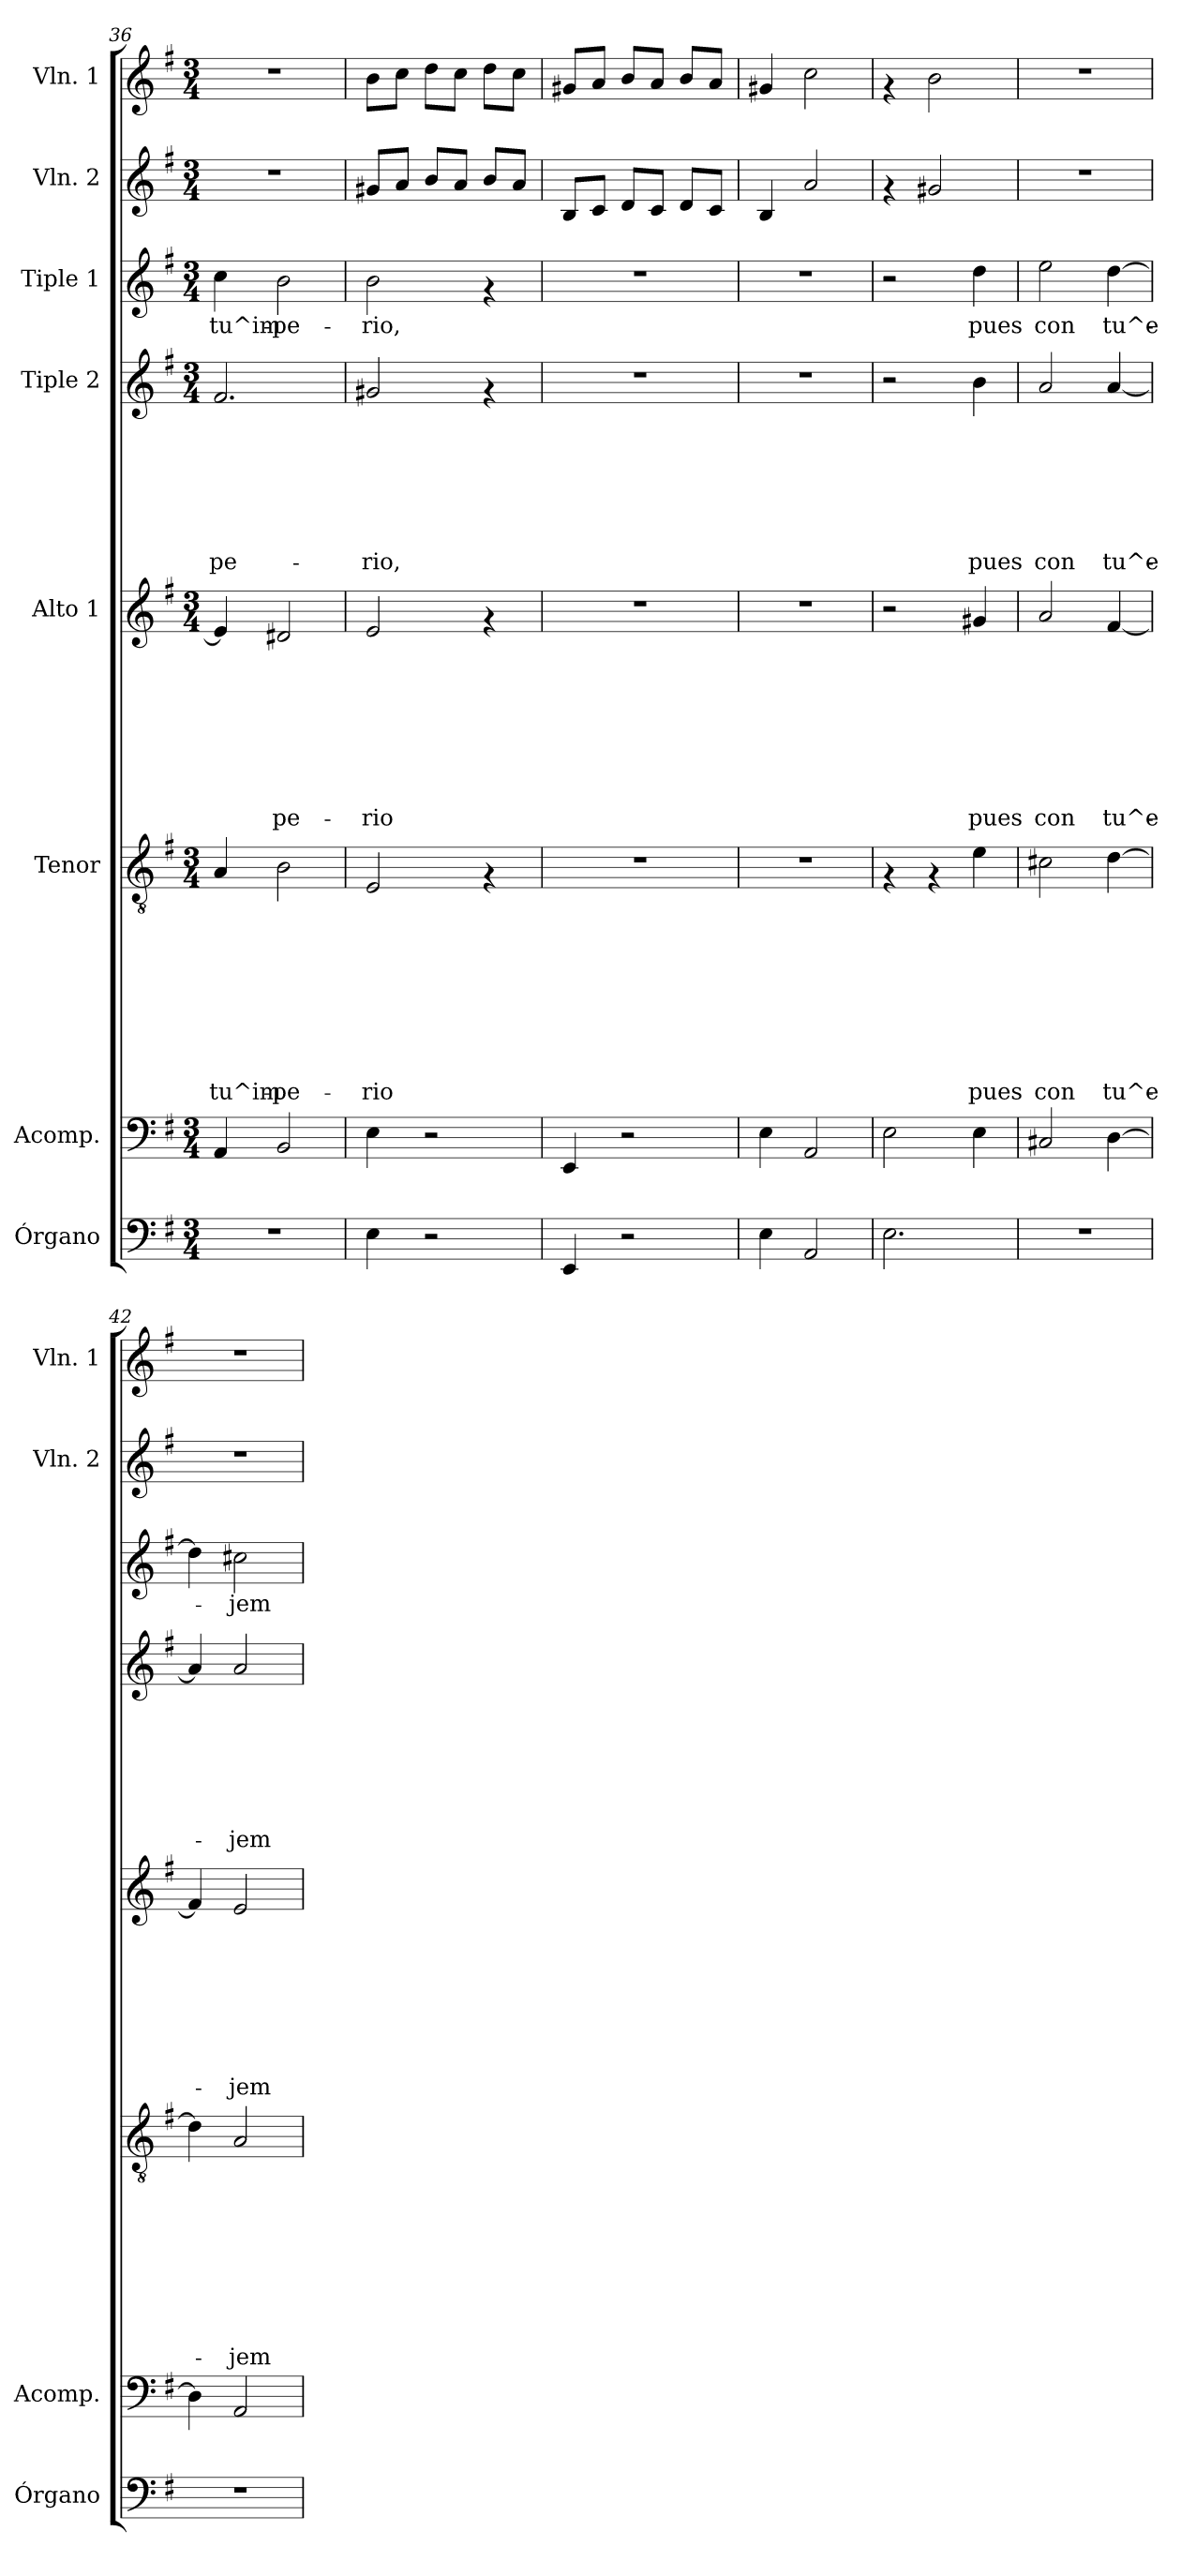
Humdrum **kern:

**kern	**kern	**kern	**text	**text	**text	**text	**text	**text	**text	**text	**text	**kern	**text	**text	**text	**text	**text	**text	**text	**text	**kern	**text	**text	**text	**text	**text	**text	**text	**kern	**text	**kern	**kern
*part8	*part7	*part6	*part6	*part6	*part6	*part6	*part6	*part6	*part6	*part6	*part6	*part5	*part5	*part5	*part5	*part5	*part5	*part5	*part5	*part5	*part4	*part4	*part4	*part4	*part4	*part4	*part4	*part4	*part3	*part3	*part2	*part1
*staff8	*staff7	*staff6	*staff6	*staff6	*staff6	*staff6	*staff6	*staff6	*staff6	*staff6	*staff6	*staff5	*staff5	*staff5	*staff5	*staff5	*staff5	*staff5	*staff5	*staff5	*staff4	*staff4	*staff4	*staff4	*staff4	*staff4	*staff4	*staff4	*staff3	*staff3	*staff2	*staff1
*I"Órgano	*I"Acomp.	*I"Tenor	*	*	*	*	*	*	*	*	*	*I"Alto 1	*	*	*	*	*	*	*	*	*I"Tiple 2	*	*	*	*	*	*	*	*I"Tiple 1	*	*I"Vln. 2	*I"Vln. 1
*I'Órgano	*I'Acomp.	*	*	*	*	*	*	*	*	*	*	*	*	*	*	*	*	*	*	*	*	*	*	*	*	*	*	*	*	*	*I'Vln. 2	*I'Vln. 1
*clefF4	*clefF4	*clefGv2	*	*	*	*	*	*	*	*	*	*clefG2	*	*	*	*	*	*	*	*	*clefG2	*	*	*	*	*	*	*	*clefG2	*	*clefG2	*clefG2
*k[f#]	*k[f#]	*k[f#]	*	*	*	*	*	*	*	*	*	*k[f#]	*	*	*	*	*	*	*	*	*k[f#]	*	*	*	*	*	*	*	*k[f#]	*	*k[f#]	*k[f#]
*G:	*G:	*G:	*	*	*	*	*	*	*	*	*	*G:	*	*	*	*	*	*	*	*	*G:	*	*	*	*	*	*	*	*G:	*	*G:	*G:
*M3/4	*M3/4	*M3/4	*	*	*	*	*	*	*	*	*	*M3/4	*	*	*	*	*	*	*	*	*M3/4	*	*	*	*	*	*	*	*M3/4	*	*M3/4	*M3/4
=36	=36	=36	=36	=36	=36	=36	=36	=36	=36	=36	=36	=36	=36	=36	=36	=36	=36	=36	=36	=36	=36	=36	=36	=36	=36	=36	=36	=36	=36	=36	=36	=36
!	!	!	!	!	!	!	!	!	!	!	!LO:LY:b	!	!	!	!	!	!	!	!	!	!	!	!	!	!	!	!	!LO:LY:b	!	!LO:LY:b	!	!
2.r	4AA/	4A/	.	.	.	.	.	.	.	.	tu^im-	4e/]	.	.	.	.	.	.	.	.	2.f#/	.	.	.	.	.	.	-pe-	4cc\	tu^im-	2.r	2.r
!	!	!	!	!	!	!	!	!	!	!	!LO:LY:b	!	!	!	!	!	!	!	!	!LO:LY:b	!	!	!	!	!	!	!	!	!	!LO:LY:b	!	!
.	2BB/	2B\	.	.	.	.	.	.	.	.	-pe-	2d#X/	.	.	.	.	.	.	.	-pe-	.	.	.	.	.	.	.	.	2b\	-pe-	.	.
=37	=37	=37	=37	=37	=37	=37	=37	=37	=37	=37	=37	=37	=37	=37	=37	=37	=37	=37	=37	=37	=37	=37	=37	=37	=37	=37	=37	=37	=37	=37	=37	=37
!	!	!	!	!	!	!	!	!	!	!	!LO:LY:b	!	!	!	!	!	!	!	!	!LO:LY:b	!	!	!	!	!	!	!	!LO:LY:b	!	!LO:LY:b	!	!
4E\	4E\	2E/	.	.	.	.	.	.	.	.	-rio	2e/	.	.	.	.	.	.	.	-rio	2g#X/	.	.	.	.	.	.	-rio,	2b\	-rio,	8g#X/L	8b\L
.	.	.	.	.	.	.	.	.	.	.	.	.	.	.	.	.	.	.	.	.	.	.	.	.	.	.	.	.	.	.	8a/J	8cc\J
2r	2r	.	.	.	.	.	.	.	.	.	.	.	.	.	.	.	.	.	.	.	.	.	.	.	.	.	.	.	.	.	8b/L	8dd\L
.	.	.	.	.	.	.	.	.	.	.	.	.	.	.	.	.	.	.	.	.	.	.	.	.	.	.	.	.	.	.	8a/J	8cc\J
.	.	4rF	.	.	.	.	.	.	.	.	.	4rf	.	.	.	.	.	.	.	.	4rf	.	.	.	.	.	.	.	4rf	.	8b/L	8dd\L
.	.	.	.	.	.	.	.	.	.	.	.	.	.	.	.	.	.	.	.	.	.	.	.	.	.	.	.	.	.	.	8a/J	8cc\J
=38	=38	=38	=38	=38	=38	=38	=38	=38	=38	=38	=38	=38	=38	=38	=38	=38	=38	=38	=38	=38	=38	=38	=38	=38	=38	=38	=38	=38	=38	=38	=38	=38
4EE/	4EE/	2.r	.	.	.	.	.	.	.	.	.	2.r	.	.	.	.	.	.	.	.	2.r	.	.	.	.	.	.	.	2.r	.	8B/L	8g#X/L
.	.	.	.	.	.	.	.	.	.	.	.	.	.	.	.	.	.	.	.	.	.	.	.	.	.	.	.	.	.	.	8c/J	8a/J
2r	2r	.	.	.	.	.	.	.	.	.	.	.	.	.	.	.	.	.	.	.	.	.	.	.	.	.	.	.	.	.	8d/L	8b/L
.	.	.	.	.	.	.	.	.	.	.	.	.	.	.	.	.	.	.	.	.	.	.	.	.	.	.	.	.	.	.	8c/J	8a/J
.	.	.	.	.	.	.	.	.	.	.	.	.	.	.	.	.	.	.	.	.	.	.	.	.	.	.	.	.	.	.	8d/L	8b/L
.	.	.	.	.	.	.	.	.	.	.	.	.	.	.	.	.	.	.	.	.	.	.	.	.	.	.	.	.	.	.	8c/J	8a/J
!!LO:LB:g=z
=39	=39	=39	=39	=39	=39	=39	=39	=39	=39	=39	=39	=39	=39	=39	=39	=39	=39	=39	=39	=39	=39	=39	=39	=39	=39	=39	=39	=39	=39	=39	=39	=39
4E\	4E\	2.r	.	.	.	.	.	.	.	.	.	2.r	.	.	.	.	.	.	.	.	2.r	.	.	.	.	.	.	.	2.r	.	4B/	4g#X/
2AA/	2AA/	.	.	.	.	.	.	.	.	.	.	.	.	.	.	.	.	.	.	.	.	.	.	.	.	.	.	.	.	.	2a/	2cc\
=40	=40	=40	=40	=40	=40	=40	=40	=40	=40	=40	=40	=40	=40	=40	=40	=40	=40	=40	=40	=40	=40	=40	=40	=40	=40	=40	=40	=40	=40	=40	=40	=40
2.E\	2E\	4rF	.	.	.	.	.	.	.	.	.	2r	.	.	.	.	.	.	.	.	2r	.	.	.	.	.	.	.	2r	.	4rf	4rf
.	.	4rF	.	.	.	.	.	.	.	.	.	.	.	.	.	.	.	.	.	.	.	.	.	.	.	.	.	.	.	.	2g#X/	2b\
!	!	!	!	!	!	!	!	!	!	!	!LO:LY:b	!	!	!	!	!	!	!	!	!LO:LY:b	!	!	!	!	!	!	!	!LO:LY:b	!	!LO:LY:b	!	!
.	4E\	4e\	.	.	.	.	.	.	.	.	pues	4g#X/	.	.	.	.	.	.	.	pues	4b\	.	.	.	.	.	.	pues	4dd\	pues	.	.
=41	=41	=41	=41	=41	=41	=41	=41	=41	=41	=41	=41	=41	=41	=41	=41	=41	=41	=41	=41	=41	=41	=41	=41	=41	=41	=41	=41	=41	=41	=41	=41	=41
!	!	!	!	!	!	!	!	!	!	!	!LO:LY:b	!	!	!	!	!	!	!	!	!LO:LY:b	!	!	!	!	!	!	!	!LO:LY:b	!	!LO:LY:b	!	!
2.r	2C#X/	2c#X\	.	.	.	.	.	.	.	.	con	2a/	.	.	.	.	.	.	.	con	2a/	.	.	.	.	.	.	con	2ee\	con	2.r	2.r
!	!	!	!	!	!	!	!	!	!	!	!LO:LY:b	!	!	!	!	!	!	!	!	!LO:LY:b	!	!	!	!	!	!	!	!LO:LY:b	!	!LO:LY:b	!	!
.	[>4D\	[>4d\	.	.	.	.	.	.	.	.	tu^e-	[>4f#/	.	.	.	.	.	.	.	tu^e-	[>4a/	.	.	.	.	.	.	tu^e-	[>4dd\	tu^e-	.	.
=42	=42	=42	=42	=42	=42	=42	=42	=42	=42	=42	=42	=42	=42	=42	=42	=42	=42	=42	=42	=42	=42	=42	=42	=42	=42	=42	=42	=42	=42	=42	=42	=42
2.r	4D\]	4d\]	.	.	.	.	.	.	.	.	.	4f#/]	.	.	.	.	.	.	.	.	4a/]	.	.	.	.	.	.	.	4dd\]	.	2.r	2.r
!	!	!	!	!	!	!	!	!	!	!	!LO:LY:b	!	!	!	!	!	!	!	!	!LO:LY:b	!	!	!	!	!	!	!	!LO:LY:b	!	!LO:LY:b	!	!
.	2AA/	2A/	.	.	.	.	.	.	.	.	-jem-	2e/	.	.	.	.	.	.	.	-jem-	2a/	.	.	.	.	.	.	-jem-	2cc#X\	-jem-	.	.
=	=	=	=	=	=	=	=	=	=	=	=	=	=	=	=	=	=	=	=	=	=	=	=	=	=	=	=	=	=	=	=	=
*-	*-	*-	*-	*-	*-	*-	*-	*-	*-	*-	*-	*-	*-	*-	*-	*-	*-	*-	*-	*-	*-	*-	*-	*-	*-	*-	*-	*-	*-	*-	*-	*-
